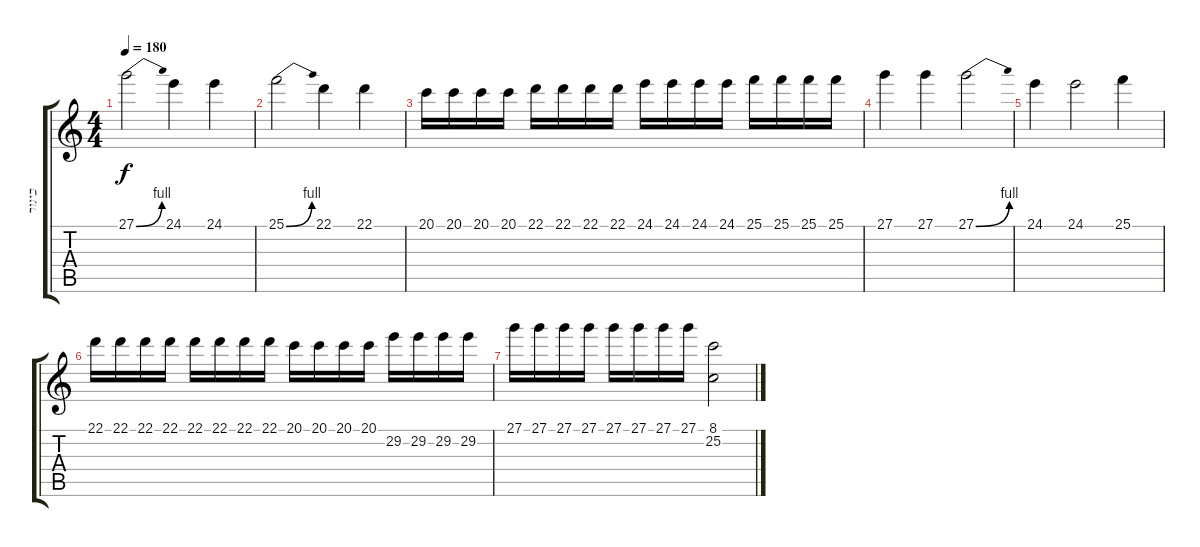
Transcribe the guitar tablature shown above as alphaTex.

\track ("כינור" "כינור") {instrument violin}
\staff {score tabs}
\tuning (E4 B3 G3 D3 A2 E2) {hide}
\ts (4 4)
\tempo 180
\clef g2
\ks c
27.1{be (bend 0 0 60 4)}.2{dy f} 24.1.4 24.1.4 |
25.1{be (bend 0 0 60 4)}.2 22.1.4 22.1.4 |
20.1.16 20.1.16 20.1.16 20.1.16 22.1.16 22.1.16 22.1.16 22.1.16 24.1.16 24.1.16 24.1.16 24.1.16 25.1.16 25.1.16 25.1.16 25.1.16 |
27.1.4 27.1.4 27.1{be (bend 0 0 60 4)}.2 |
24.1.4 24.1.2 25.1.4 |
22.1.16 22.1.16 22.1.16 22.1.16 22.1.16 22.1.16 22.1.16 22.1.16 20.1.16 20.1.16 20.1.16 20.1.16 29.2.16 29.2.16 29.2.16 29.2.16 |
27.1.16 27.1.16 27.1.16 27.1.16 27.1.16 27.1.16 27.1.16 27.1.16 (8.1 25.2).2
